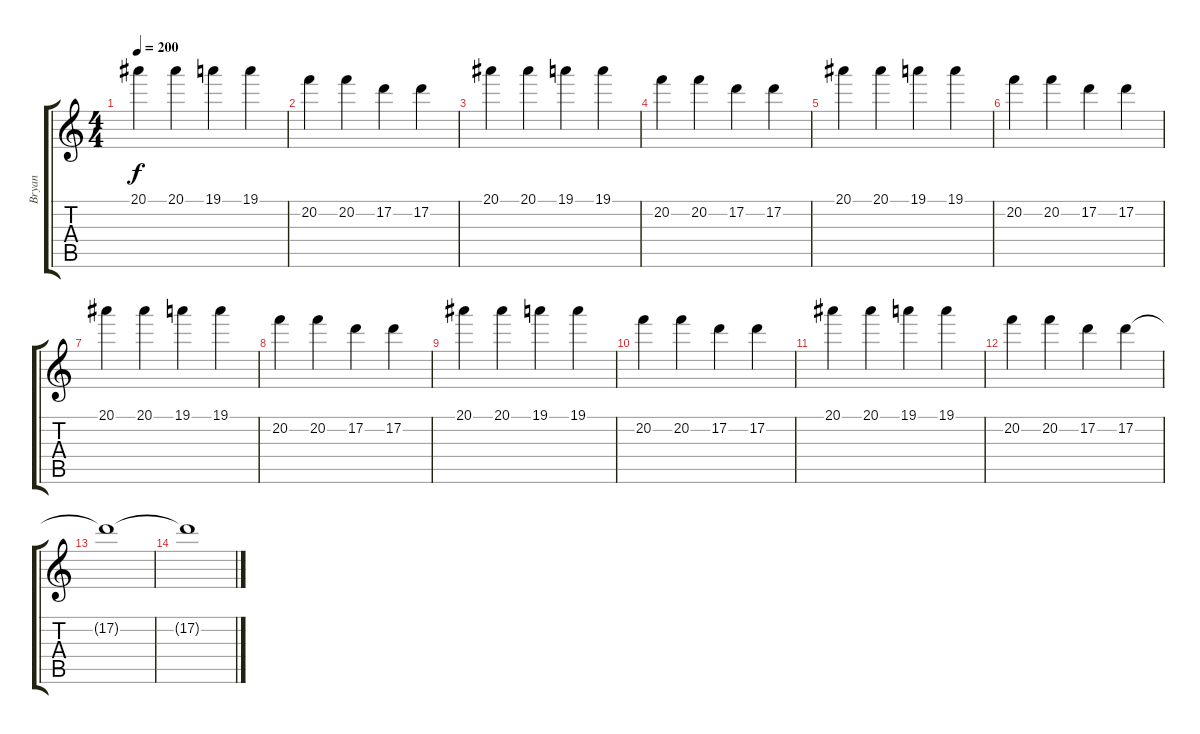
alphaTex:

\track ("Bryan " "Bryan ") {instrument distortionguitar}
\staff {score tabs}
\tuning (D4 A3 F3 C3 G2 C2) {hide}
\ts (4 4)
\tempo 200
\clef g2
\ks c
20.1.4{dy f} 20.1.4 19.1.4 19.1.4 |
20.2.4 20.2.4 17.2.4 17.2.4 |
20.1.4 20.1.4 19.1.4 19.1.4 |
20.2.4 20.2.4 17.2.4 17.2.4 |
20.1.4 20.1.4 19.1.4 19.1.4 |
20.2.4 20.2.4 17.2.4 17.2.4 |
20.1.4 20.1.4 19.1.4 19.1.4 |
20.2.4 20.2.4 17.2.4 17.2.4 |
20.1.4 20.1.4 19.1.4 19.1.4 |
20.2.4 20.2.4 17.2.4 17.2.4 |
20.1.4 20.1.4 19.1.4 19.1.4 |
20.2.4 20.2.4 17.2.4 17.2.4 |
17.2{t}.1 |
17.2{t}.1
